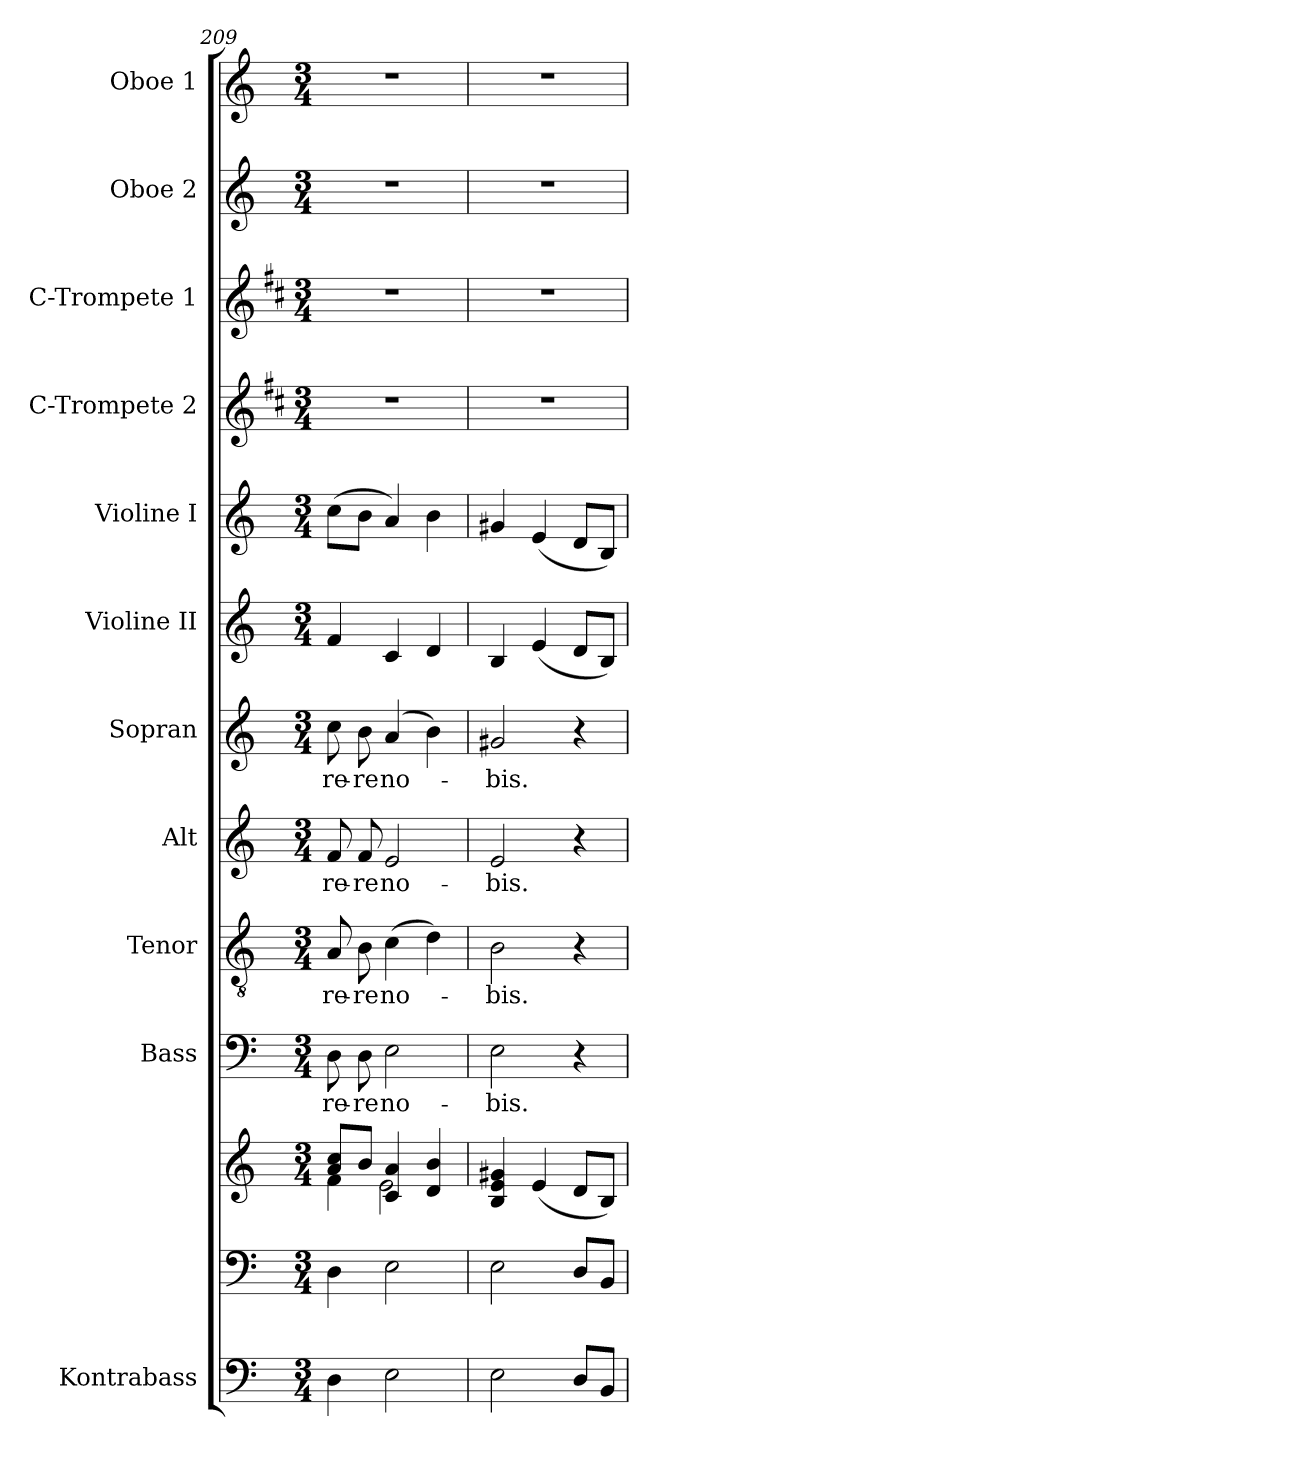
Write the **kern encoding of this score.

**kern	**kern	**kern	**kern	**text	**kern	**text	**kern	**text	**kern	**text	**kern	**kern	**kern	**kern	**kern	**kern
*part12	*part11	*part11	*part10	*part10	*part9	*part9	*part8	*part8	*part7	*part7	*part6	*part5	*part4	*part3	*part2	*part1
*staff13	*staff12	*staff11	*staff10	*staff10	*staff9	*staff9	*staff8	*staff8	*staff7	*staff7	*staff6	*staff5	*staff4	*staff3	*staff2	*staff1
*I"Kontrabass	*	*	*I"Bass	*	*I"Tenor	*	*I"Alt	*	*I"Sopran	*	*I"Violine II	*I"Violine I	*I"C-Trompete 2	*I"C-Trompete 1	*I"Oboe 2	*I"Oboe 1
*I'Kb.	*	*	*I'B.	*	*I'T.	*	*I'A.	*	*I'S.	*	*I'Vl. II	*I'Vl. I	*I'C Trp. 2	*I'C Trp. 1	*I'Ob. 2	*I'Ob. 1
!!LO:PB:g=z
*clefF4	*clefF4	*clefG2	*clefF4	*	*clefGv2	*	*clefG2	*	*clefG2	*	*clefG2	*clefG2	*clefG2	*clefG2	*clefG2	*clefG2
*ITrd7c12	*	*	*	*	*	*	*	*	*	*	*	*	*ITrd1c2	*ITrd1c2	*	*
*k[]	*k[]	*k[]	*k[]	*	*k[]	*	*k[]	*	*k[]	*	*k[]	*k[]	*k[]	*k[]	*k[]	*k[]
*C:	*C:	*C:	*C:	*	*C:	*	*C:	*	*C:	*	*C:	*C:	*C:	*C:	*C:	*C:
*M3/4	*M3/4	*M3/4	*M3/4	*	*M3/4	*	*M3/4	*	*M3/4	*	*M3/4	*M3/4	*M3/4	*M3/4	*M3/4	*M3/4
=209	=209	=209	=209	=209	=209	=209	=209	=209	=209	=209	=209	=209	=209	=209	=209	=209
*	*	*^	*	*	*	*	*	*	*	*	*	*	*	*	*	*
!	!	!	!	!	!LO:LY:b	!	!LO:LY:b	!	!LO:LY:b	!	!LO:LY:b	!	!	!	!	!	!
4DD\	4D\	8a/ 8cc/L	4f\	8D\	-re-	8A/	-re-	8f/	-re-	8cc\	-re-	4f/	(>8cc\L	2.r	2.r	2.r	2.r
!	!	!	!	!	!LO:LY:b	!	!LO:LY:b	!	!LO:LY:b	!	!LO:LY:b	!	!	!	!	!	!
.	.	8b/J	.	8D\	-re	8B\	-re	8f/	-re	8b\	-re	.	8b\J	.	.	.	.
!	!	!	!	!	!LO:LY:b	!	!LO:LY:b	!	!LO:LY:b	!	!LO:LY:b	!	!	!	!	!	!
2EE\	2E\	4c/ 4a/	2e\	2E\	no-	(>4c\	no-	2e/	no-	(4a/	no-	4c/	4a/)	.	.	.	.
.	.	4d/ 4b/	.	.	.	4d\)	.	.	.	4b\)	.	4d/	4b\	.	.	.	.
*	*	*v	*v	*	*	*	*	*	*	*	*	*	*	*	*	*	*
=210	=210	=210	=210	=210	=210	=210	=210	=210	=210	=210	=210	=210	=210	=210	=210	=210
!	!	!	!	!LO:LY:b	!	!LO:LY:b	!	!LO:LY:b	!	!LO:LY:b	!	!	!	!	!	!
2EE\	2E\	4B/ 4e/ 4g#X/	2E\	-bis.	2B\	-bis.	2e/	-bis.	2g#X/	-bis.	4B/	4g#X/	2.r	2.r	2.r	2.r
.	.	(<4e/	.	.	.	.	.	.	.	.	(<4e/	(<4e/	.	.	.	.
8DD/L	8D/L	8d/L	4r	.	4r	.	4r	.	4r	.	8d/L	8d/L	.	.	.	.
8BBB/J	8BB/J	8B/J)	.	.	.	.	.	.	.	.	8B/J)	8B/J)	.	.	.	.
=	=	=	=	=	=	=	=	=	=	=	=	=	=	=	=	=
*-	*-	*-	*-	*-	*-	*-	*-	*-	*-	*-	*-	*-	*-	*-	*-	*-
